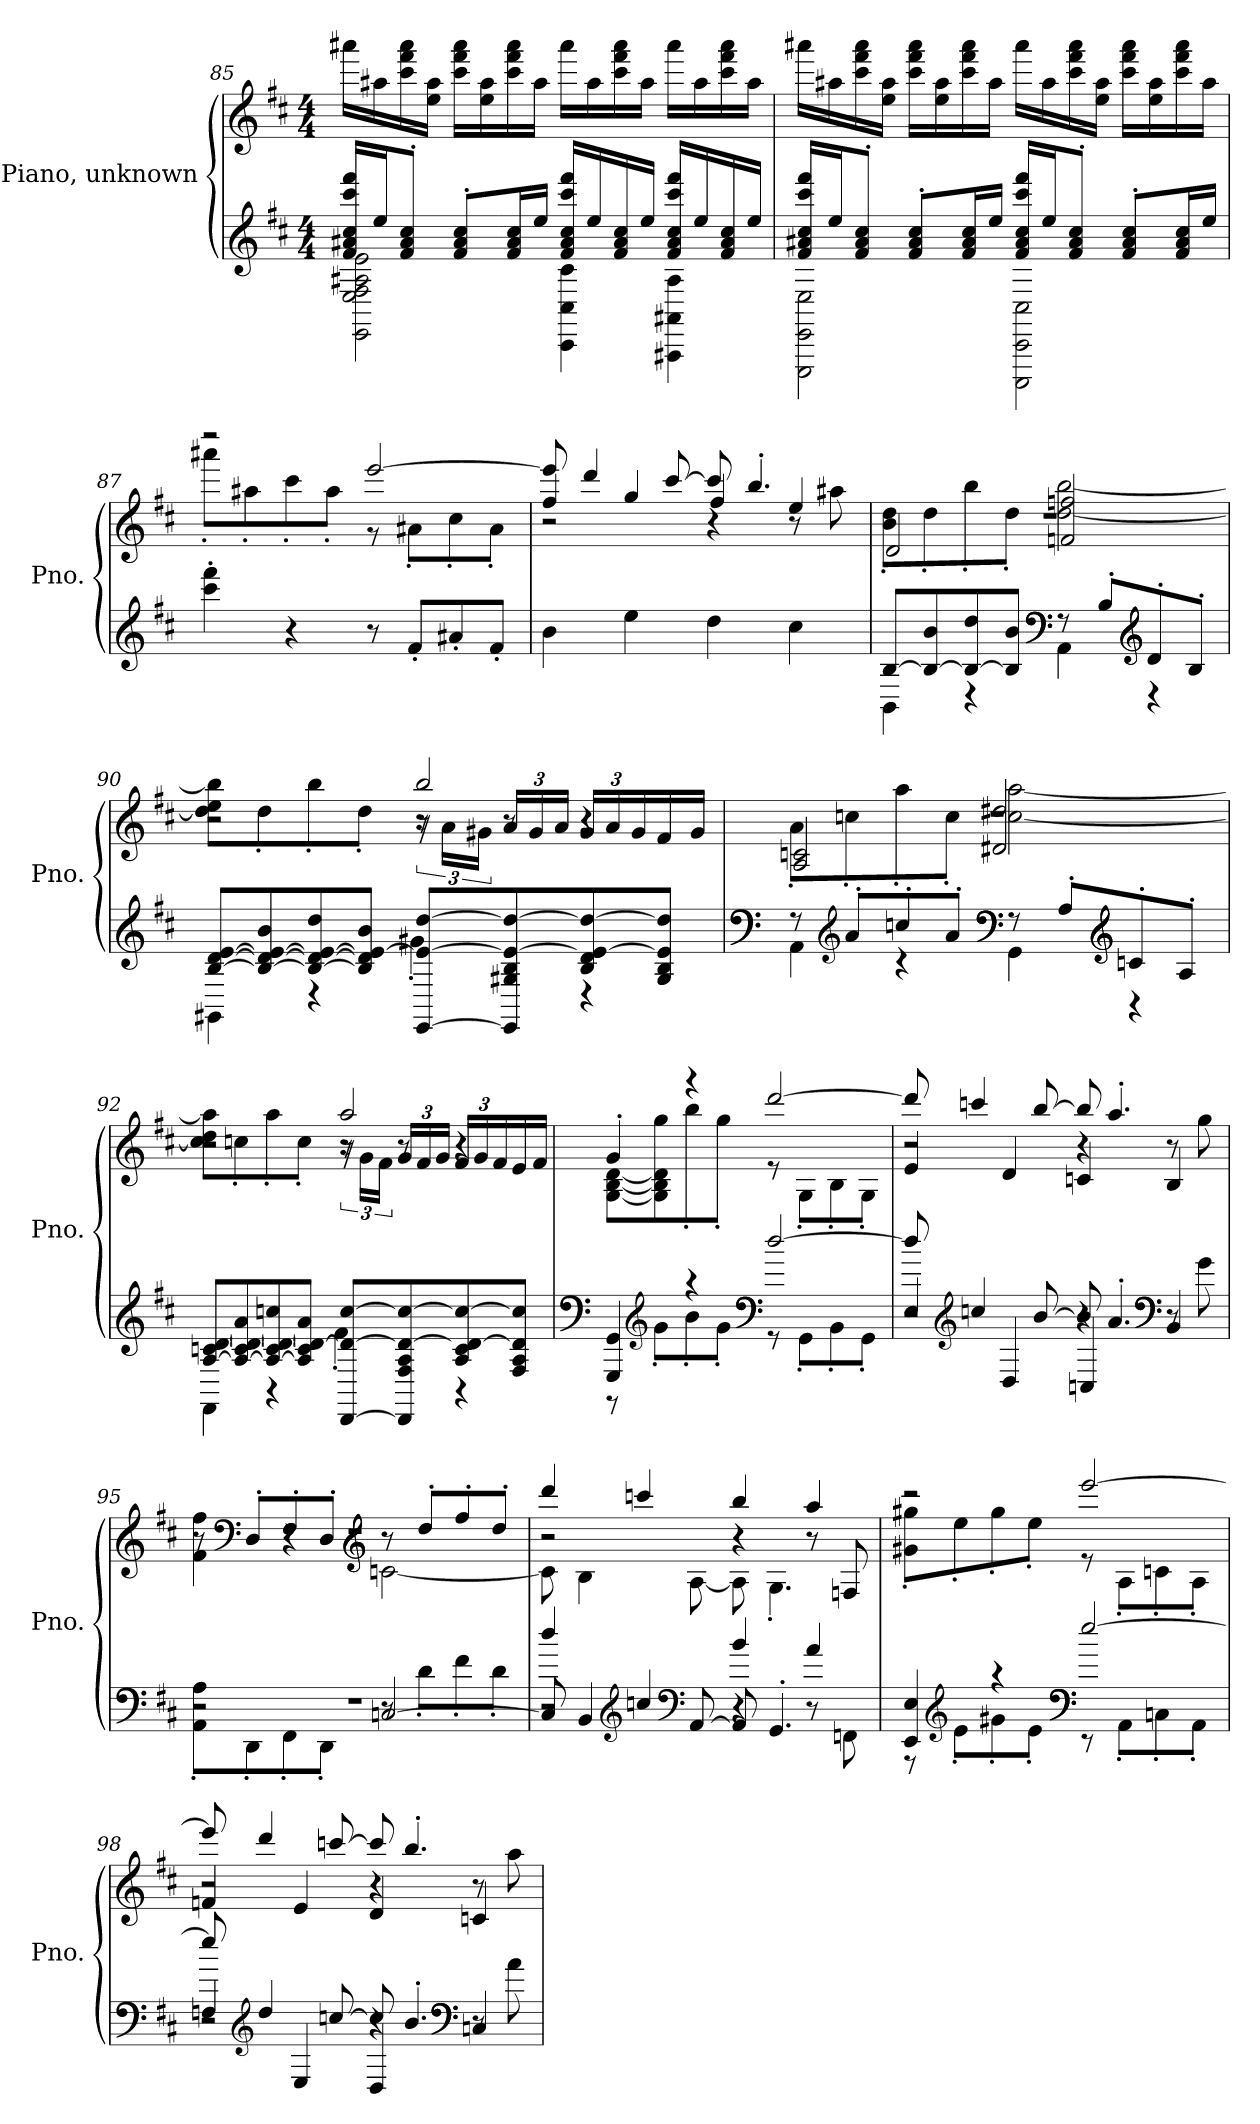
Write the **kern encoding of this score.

**kern	**kern
*part1	*part1
*staff2	*staff1
*I"Piano, unknown	*
*I'Pno.	*
!!LO:LB:g=z
*clefG2	*clefG2
*k[f#c#]	*k[f#c#]
*M4/4	*M4/4
=85	=85
*^	*
16f#/ 16a#X/ 16cc#/ 16ccc#/ 16fff#/LL	2EE\ 2E\ 2F#\ 2A#X\ 2e\	16aaa#X\LL
16ee/J	.	16aa#X\
8f#/' 8a#/' 8cc#/'J	.	16ccc#\ 16fff#\ 16aaa#\
.	.	16ee\ 16aa#\JJ
8f#/' 8a#/' 8cc#/'L	.	16ccc#\ 16fff#\ 16aaa#\LL
.	.	16ee\ 16aa#\
16f#/ 16a#/ 16cc#/L	.	16ccc#\ 16fff#\ 16aaa#\
16ee/JJ	.	16aa#\JJ
16f#/ 16a#/ 16cc#/ 16ccc#/ 16fff#/LL	4CC#\ 4C#\ 4c#\	16aaa#\LL
16ee/	.	16aa#\
16f#/ 16a#/ 16cc#/	.	16ccc#\ 16fff#\ 16aaa#\
16ee/JJ	.	16aa#\JJ
16f#/ 16a#/ 16cc#/ 16ccc#/ 16fff#/LL	4AAA#X\ 4AA#X\ 4A#\	16aaa#\LL
16ee/	.	16aa#\
16f#/ 16a#/ 16cc#/	.	16ccc#\ 16fff#\ 16aaa#\
16ee/JJ	.	16aa#\JJ
!!LO:LB:g=z
=86	=86	=86
16f#/ 16a#X/ 16cc#/ 16ccc#/ 16fff#/LL	2EEE\ 2EE\ 2E\	16aaa#X\LL
16ee/J	.	16aa#X\
8f#/' 8a#/' 8cc#/'J	.	16ccc#\ 16fff#\ 16aaa#\
.	.	16ee\ 16aa#\JJ
8f#/' 8a#/' 8cc#/'L	.	16ccc#\ 16fff#\ 16aaa#\LL
.	.	16ee\ 16aa#\
16f#/ 16a#/ 16cc#/L	.	16ccc#\ 16fff#\ 16aaa#\
16ee/JJ	.	16aa#\JJ
16f#/ 16a#/ 16cc#/ 16ccc#/ 16fff#/LL	2CCC#\ 2CC#\ 2C#\	16aaa#\LL
16ee/J	.	16aa#\
8f#/' 8a#/' 8cc#/'J	.	16ccc#\ 16fff#\ 16aaa#\
.	.	16ee\ 16aa#\JJ
8f#/' 8a#/' 8cc#/'L	.	16ccc#\ 16fff#\ 16aaa#\LL
.	.	16ee\ 16aa#\
16f#/ 16a#/ 16cc#/L	.	16ccc#\ 16fff#\ 16aaa#\
16ee/JJ	.	16aa#\JJ
*v	*v	*
=87	=87
*	*^
4ccc#\' 4fff#\'	2r	8aaa#X'\L
.	.	8aa#X'\
4r	.	8ccc#'\
.	.	8aa#'\J
8r	[2eee/	8r
8f#'/L	.	8a#X'\L
8a#X'/	.	8cc#'\
8f#'/J	.	8a#'\J
!!LO:PB:g=z
=88	=88	=88
*	*	*^
4b\	8eee/]	2r	4ff#/
.	4ddd/	.	.
4ee\	.	.	4gg/
.	[8ccc#/	.	.
4dd\	8ccc#/]	4r	4ff#/
.	4.bb'/	.	.
4cc#\	.	8r	4ee/
.	.	8aa#X\	.
=89	=89	=89	=89
*^	*	*	*
[8B/L	4BB\	1r	8b\' 8dd\'L	2d/
8B/_ 8b/	.	.	8dd'\	.
8B/_ 8dd/	4r	.	8bb'\	.
8B/] 8b/J	.	.	8dd'\J	.
*clefF4	*	*	*	*
8r	4AA\	.	[2dd\ [2bb\	2fn/ 2ffn/
8B'/L	.	.	.	.
*clefG2	*	*	*	*
8d'/	4r	.	.	.
8B'/J	.	.	.	.
!!LO:LB:g=z	!!	!!
=90	=90	=90	=90	=90
[8B/ [8d/ [8e/L	4GG#X\	2r	8dd\] 8ee\ 8bb\]L	2r
8B/_ 8d/_ 8e/_ 8b/	.	.	8dd'\	.
8B/_ 8d/_ 8e/_ 8dd/	4r	.	8bb'\	.
8B/] 8d/] 8e/_ 8b/J	.	.	8dd'\J	.
[8EE/ 8e/_ [8dd/L	4g#X'\	2bb/	24r	8r
.	.	.	24a\LL	.
.	.	.	24g#X\JJ	.
*	*	*	*	*Xbrackettup
8EE/] 8G#X/ 8B/ 8e/_ 8dd/_	.	.	8r	24a/LL
.	.	.	.	24g#/
.	.	.	.	24a/JJ
8B/ 8d/ 8e/_ 8dd/_	4r	.	4r	24g#/LL
.	.	.	.	24a/
.	.	.	.	24g#/
8G#/ 8B/ 8e/] 8dd/]J	.	.	.	16f#/
.	.	.	.	16g#/JJ
=91	=91	=91	=91	=91
*clefF4	*	*	*	*
8r	4AA\	1r	8a'\L	2A/ 2cn/
*clefG2	*	*	*	*
8a'/L	.	.	8ccn'\	.
8ccn'/	4r	.	8aa'\	.
8a'/J	.	.	8cc'\J	.
*clefF4	*	*	*	*
8r	4GG\	.	[2cc\ [2aa\	2d#X/ 2dd#X/
8A'/L	.	.	.	.
*clefG2	*	*	*	*
8cn'/	4r	.	.	.
8A'/J	.	.	.	.
!!LO:LB:g=z	!!	!!
=92	=92	=92	=92	=92
[8A/ [8cn/ [8d/L	4FF#\	2r	8cc\] 8dd\ 8aa\]L	2r
8A/_ 8c/_ 8d/_ 8a/	.	.	8ccn'\	.
8A/_ 8c/_ 8d/_ 8ccn/	4r	.	8aa'\	.
8A/] 8c/] 8d/_ 8a/J	.	.	8cc'\J	.
*	*	*	*brackettup	*
[8DD/ 8d/_ [8cc/L	4f#'\	2aa/	24r	8r
.	.	.	24g\LL	.
.	.	.	24f#\JJ	.
*	*	*	*	*Xbrackettup
8DD/] 8F#/ 8A/ 8d/_ 8cc/_	.	.	8r	24g/LL
.	.	.	.	24f#/
.	.	.	.	24g/JJ
8A/ 8c/ 8d/_ 8cc/_	4r	.	4r	24f#/LL
.	.	.	.	24g/
.	.	.	.	24f#/
8F#/ 8A/ 8d/] 8cc/]J	.	.	.	16e/
.	.	.	.	16f#/JJ
*	*	*v	*v	*v
=93	=93	=93
*clefF4	*	*
*	*	*^
4GGG/ 4GG/	8r	4g'/	[8G\ [8B\ [8d\L
*clefG2	*	*	*
.	8g'\L	.	8G\] 8B\] 8d\] 8gg\
4r	8b'\	4r	8bb'\
.	8g'\J	.	8gg'\J
*clefF4	*	*	*
[2dd/	8r	[2ddd/	8r
.	8GG'\L	.	8G'\L
.	8BB'\	.	8B'\
.	8GG'\J	.	8G'\J
!!LO:LB:g=z
=94	=94	=94	=94
*	*^	*	*^
8dd/]	2r	4E/	8ddd/]	2r	4e/
*clefG2	*	*	*	*	*
4ccn/	.	.	4cccn/	.	.
.	.	4D/	.	.	4d/
[8b/	.	.	[8bb/	.	.
8b/]	4r	4Cn/	8bb/]	4r	4cn/
4.a'/	.	.	4.aa'/	.	.
*clefF4	*	*	*	*	*
.	8r	4BB/	.	8r	4B/
.	8g\	.	.	8gg\	.
=95	=95	=95	=95	=95	=95
1r	8AA\' 8A\'L	2r	1r	4f#\ 4ff#\	8r
*	*	*	*clefF4	*	*
.	8DD'\	.	.	.	8D'/L
.	8FF#'\	.	.	4r	8F#'/
.	8DD'\J	.	.	.	8D'/J
*	*	*	*clefG2	*	*
.	8r	[2Cn/	.	[2cn\	8r
.	8d'\L	.	.	.	8dd'/L
.	8f#'\	.	.	.	8ff#'/
.	8d'\J	.	.	.	8dd'/J
!!LO:LB:g=z	!!	!!
=96	=96	=96	=96	=96	=96
4dd/	2r	8C/]	4ddd/	8c\]	2r
.	.	4BB/	.	4B\	.
*clefG2	*	*	*	*	*
4ccn/	.	.	4cccn/	.	.
*clefF4	*	*	*	*	*
.	.	[8AA/	.	[8A\	.
4b/	4r	8AA/]	4bb/	8A\]	4r
.	.	4.GG'/	.	4.G'\	.
4a/	8r	.	4aa/	.	8r
.	8FFn\	.	.	.	8Fn/
*	*v	*v	*	*	*
*	*	*	*v	*v
=97	=97	=97	=97
4EE/ 4E/	8r	2r	8g#X\' 8gg#X\'L
*clefG2	*	*	*
.	8e'\L	.	8ee'\
4r	8g#X'\	.	8gg#'\
.	8e'\J	.	8ee'\J
*clefF4	*	*	*
[2ee/	8r	[2eee/	8r
.	8AA'\L	.	8A'\L
.	8Cn'\	.	8cn'\
.	8AA'\J	.	8A'\J
!!LO:LB:g=z
=98	=98	=98	=98
*	*^	*	*^
8ee/]	2r	4Fn/	8eee/]	2r	4fn/
*clefG2	*	*	*	*	*
4dd/	.	.	4ddd/	.	.
.	.	4E/	.	.	4e/
[8ccn/	.	.	[8cccn/	.	.
8cc/]	4r	4D/	8ccc/]	4r	4d/
4.b'/	.	.	4.bb'/	.	.
*clefF4	*	*	*	*	*
.	8r	4Cn/	.	8r	4cn/
.	8a\	.	.	8aa\	.
*v	*v	*v	*	*	*
*	*v	*v	*v
=	=
*-	*-
